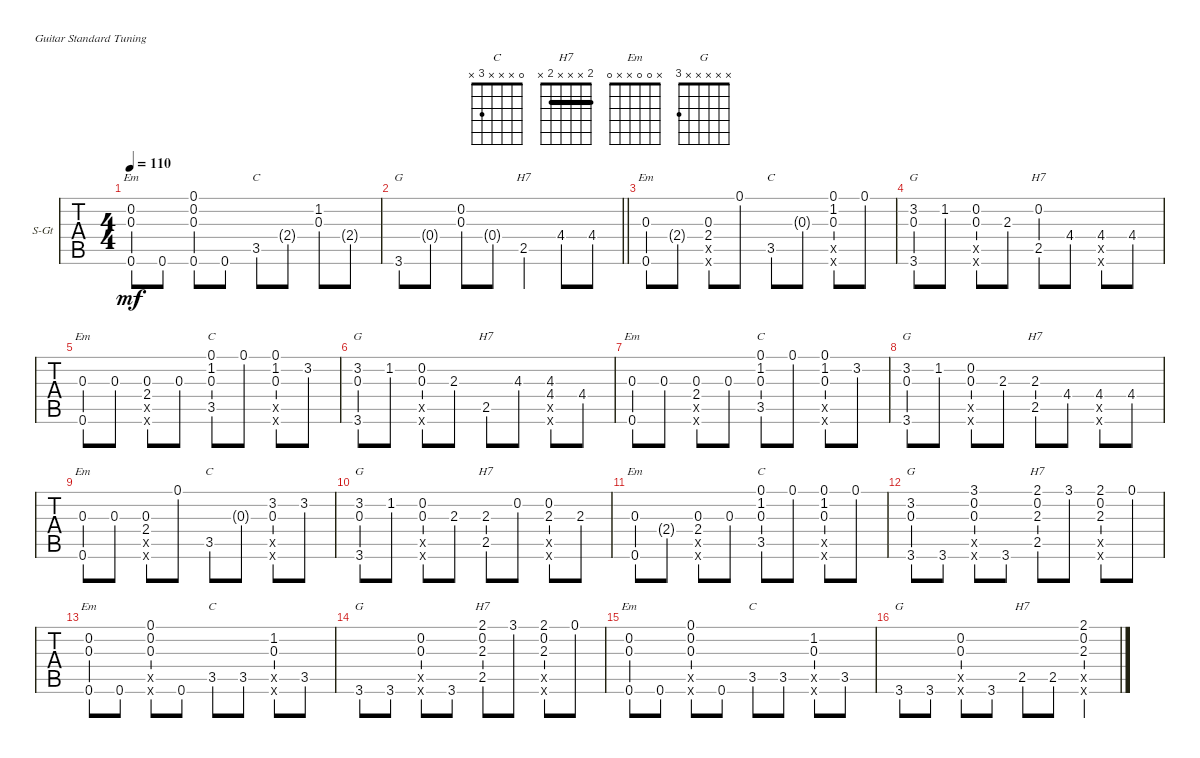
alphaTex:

\bracketExtendMode groupsimilarinstruments
\firstSystemTrackNameOrientation horizontal
\otherSystemsTrackNameOrientation horizontal
\track ("music.kaminari.info" "S-Gt") {instrument lead2sawtooth}
\staff {tabs}
\tuning (E4 B3 G3 D3 A2 E2)
\displaytranspose 12
\chord ("C" x x x x 3 x)
\chord ("H7" x x x x 2 x)
\chord ("Em" x x 0 x x x)
\chord ("Em" x x 0 x x 0)
\chord ("G" x 3 x x x 3) {barre 3}
\chord ("Em" x 0 x x x 0)
\chord ("C" 0 x x x 3 x)
\chord ("G" x x x x x 3)
\chord ("H7" 2 0 2 x 2 x)
\chord ("H7" x 0 x x 2 x)
\chord ("H7" x x 2 x 2 x) {barre 2}
\chord ("H7" 2 x x x 2 x) {barre 2}
\chord ("Em" x 0 0 x x 0)
\ts (4 4)
\tempo 110
\clef g2
\ks c
(0.2 0.6 0.3).8{ch "Em" dy mf} 0.6.8 (0.1 0.6 0.3 0.2).8 0.6.8 3.5.8{ch "C"} 2.4{g}.8 (1.2 0.3).8 2.4{g}.8 |
\barLineRight lightlight
3.6.8{ch "G"} 0.4{g}.8 (0.2 0.3).8 0.4{g}.8 2.5.4{ch "H7"} 4.4.8 4.4.8 |
(0.3 0.6).8{ch "Em"} 2.4{g}.8 (0.3 0.6{x} 0.5{x} 2.4).8 0.1.8 3.5.8{ch "C"} 0.3{g}.8 (0.1 0.5{x} 0.6{x} 1.2 0.3).8 0.1.8 |
(3.2 3.6 0.3).8{ch "G"} 1.2.8 (0.2 0.6{x} 0.5{x} 0.3).8 2.3.8 (0.2 2.5).8{ch "H7"} 4.4.8 (4.4 0.5{x} 0.6{x}).8 4.4.8 |
(0.3 0.6).8{ch "Em"} 0.3.8 (0.3 0.6{x} 0.5{x} 2.4).8 0.3.8 (0.1 3.5 1.2 0.3).8{ch "C"} 0.1.8 (0.1 0.5{x} 0.6{x} 1.2 0.3).8 3.2.8 |
(3.2 3.6 0.3).8{ch "G"} 1.2.8 (0.2 0.5{x} 0.6{x} 0.3).8 2.3.8 2.5.8{ch "H7"} 4.3.8 (4.3 0.5{x} 0.6{x} 4.4).8 4.4.8 |
(0.3 0.6).8{ch "Em"} 0.3.8 (0.3 0.6{x} 0.5{x} 2.4).8 0.3.8 (0.1 3.5 1.2 0.3).8{ch "C"} 0.1.8 (0.1 0.5{x} 0.6{x} 1.2 0.3).8 3.2.8 |
(3.2 3.6 0.3).8{ch "G"} 1.2.8 (0.2 0.6{x} 0.5{x} 0.3).8 2.3.8 (2.3 2.5).8{ch "H7"} 4.4.8 (4.4 0.5{x} 0.6{x}).8 4.4.8 |
(0.3 0.6).8{ch "Em"} 0.3.8 (0.3 0.6{x} 0.5{x} 2.4).8 0.1.8 3.5.8{ch "C"} 0.3{g}.8 (3.2 0.5{x} 0.6{x} 0.3).8 3.2.8 |
(3.2 3.6 0.3).8{ch "G"} 1.2.8 (0.2 0.6{x} 0.5{x} 0.3).8 2.3.8 (2.3 2.5).8{ch "H7"} 0.2.8 (0.2 0.5{x} 0.6{x} 2.3).8 2.3.8 |
(0.3 0.6).8{ch "Em"} 2.4{g}.8 (0.3 0.6{x} 0.5{x} 2.4).8 0.3.8 (0.1 3.5 1.2 0.3).8{ch "C"} 0.1.8 (0.1 0.5{x} 0.6{x} 0.3 1.2).8 0.1.8 |
(3.2 3.6 0.3).8{ch "G"} 3.6.8 (3.1 0.6{x} 0.5{x} 0.2 0.3).8 3.6.8 (2.1 2.5 0.2 2.3).8{ch "H7"} 3.1.8 (2.1 0.5{x} 0.6{x} 0.2 2.3).8 0.1.8 |
(0.2 0.6 0.3).8{ch "Em"} 0.6.8 (0.1 0.3 0.2 0.5{x} 0.6{x}).8 0.6.8 3.5.8{ch "C"} 3.5.8 (1.2 0.3 0.5{x} 0.6{x}).8 3.5.8 |
3.6.8{ch "G"} 3.6.8 (0.2 0.3 0.6{x} 0.5{x}).8 3.6.8 (2.1 2.5 2.3 0.2).8{ch "H7"} 3.1.8 (2.1 0.2 2.3 0.5{x} 0.6{x}).8 0.1.8 |
(0.2 0.6 0.3).8{ch "Em"} 0.6.8 (0.1 0.3 0.2 0.6{x} 0.5{x}).8 0.6.8 3.5.8{ch "C"} 3.5.8 (1.2 0.3 0.5{x} 0.6{x}).8 3.5.8 |
3.6.8{ch "G"} 3.6.8 (0.2 0.3 0.5{x} 0.6{x}).8 3.6.8 2.5.8{ch "H7"} 2.5.8 (2.3 0.2 2.1 0.5{x} 0.6{x}).4
